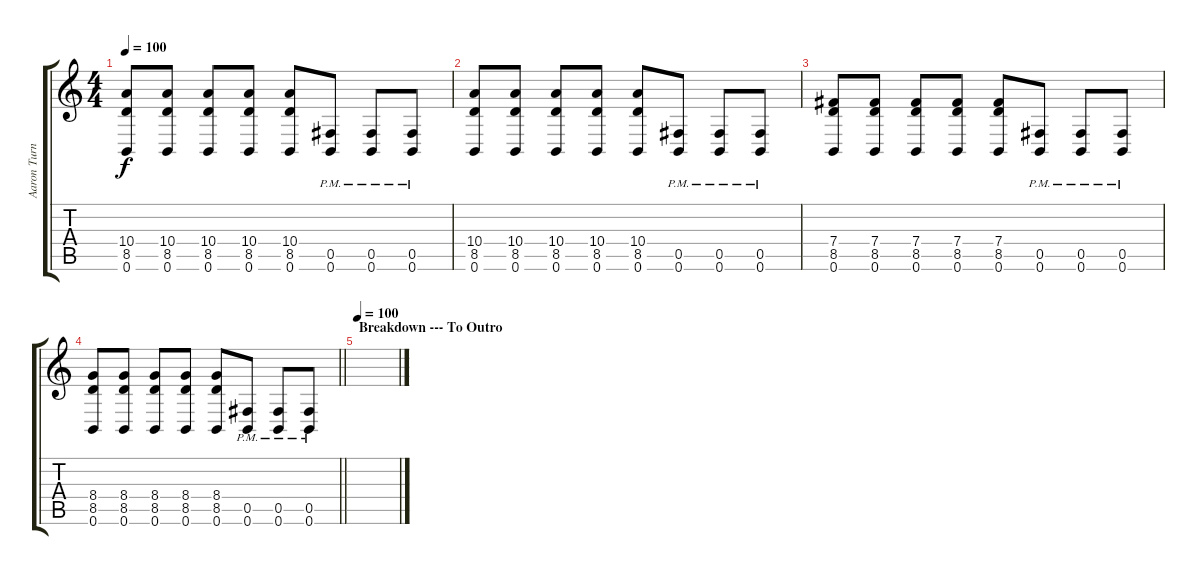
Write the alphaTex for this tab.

\track ("Aaron Turner" "Aaron Turn") {instrument distortionguitar}
\staff {score tabs}
\tuning (Db4 Ab3 E3 B2 Gb2 B1) {hide}
\ts (4 4)
\tempo 100
\clef g2
\ks c
(10.4 8.5 0.6).8{dy f} (10.4 8.5 0.6).8 (10.4 8.5 0.6).8 (10.4 8.5 0.6).8 (10.4 8.5 0.6).8 (0.5{pm} 0.6{pm}).8 (0.5{pm} 0.6{pm}).8 (0.5{pm} 0.6{pm}).8 |
(10.4 8.5 0.6).8 (10.4 8.5 0.6).8 (10.4 8.5 0.6).8 (10.4 8.5 0.6).8 (10.4 8.5 0.6).8 (0.5{pm} 0.6{pm}).8 (0.5{pm} 0.6{pm}).8 (0.5{pm} 0.6{pm}).8 |
(7.4 8.5 0.6).8 (7.4 8.5 0.6).8 (7.4 8.5 0.6).8 (7.4 8.5 0.6).8 (7.4 8.5 0.6).8 (0.5{pm} 0.6{pm}).8 (0.5{pm} 0.6{pm}).8 (0.5{pm} 0.6{pm}).8 |
\barLineRight lightlight
(8.4 8.5 0.6).8 (8.4 8.5 0.6).8 (8.4 8.5 0.6).8 (8.4 8.5 0.6).8 (8.4 8.5 0.6).8 (0.5{pm} 0.6{pm}).8 (0.5{pm} 0.6{pm}).8 (0.5{pm} 0.6{pm}).8 |
\section ("" "Breakdown --- To Outro")
\tempo 100
